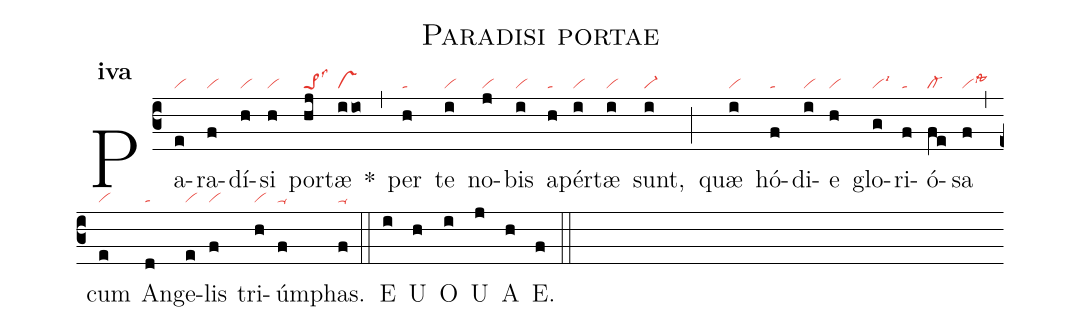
name:Paradisi portae;
office-part:an;
mode:4a;
nabc-lines:1;
%%
initial-style: 1;
name: Paradisi portae;
mode: 4;
office-part: Antiphona;
annotation: Ant.;
annotation: iv a;
nabc-lines:1;
%%
(c3) Pa(e|vi)ra(f|vi)dí(h|vi)si(h|vi) por(hj|pe>1lss3)tæ(iio|vs) <sp>*</sp>(,) per(h|ta) te(i|vi) no(j|vi)bis(i|vi) a(h|ta)pér(i|vi)tæ(i|vi) sunt,(i|vi-) (;) quæ(i|vi) hó(f|ta)di(i|vi)e(h|vi) glo(g|vilsi3)ri(f|ta)ó(fe|cl-)sa(f|vilssta3) (,) cum(e|vi) An(d|ta)ge(e|vi)lis(f|vi) tri(h|vi)úm(f|ta-)phas.(f|ta-) (::)
<eu>E(i) U(h) O(i) U(j) A(h) E.(f) </eu>(::)
